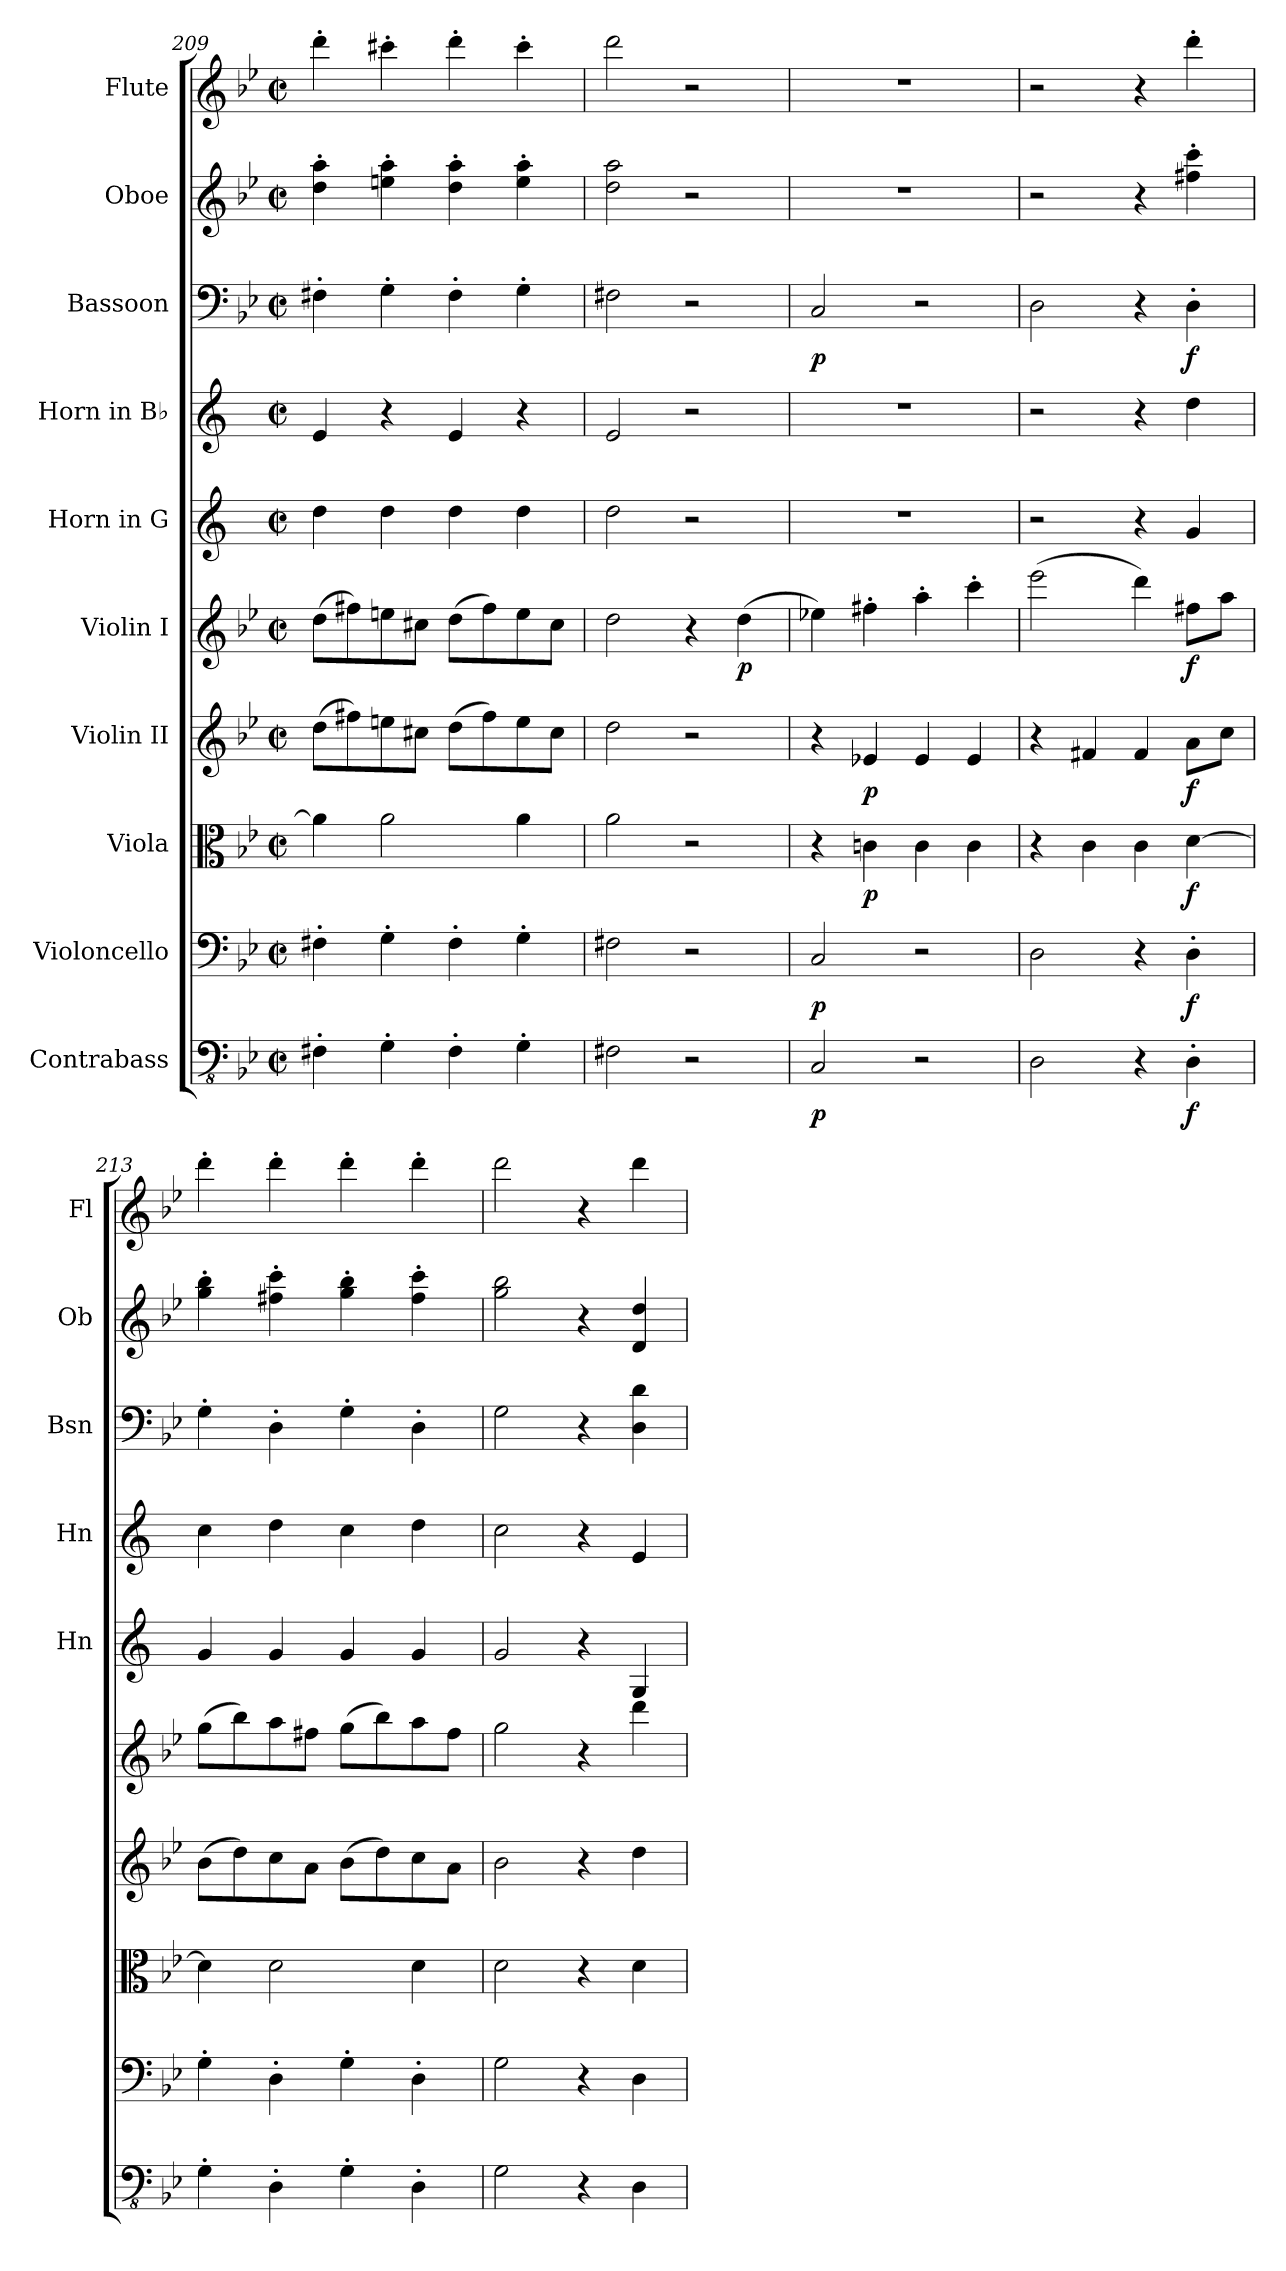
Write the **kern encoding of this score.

**kern	**dynam	**kern	**dynam	**kern	**dynam	**kern	**dynam	**kern	**dynam	**kern	**kern	**kern	**dynam	**kern	**kern
*part10	*part10	*part9	*part9	*part8	*part8	*part7	*part7	*part6	*part6	*part5	*part4	*part3	*part3	*part2	*part1
*staff10	*staff10	*staff9	*staff9	*staff8	*staff8	*staff7	*staff7	*staff6	*staff6	*staff5	*staff4	*staff3	*staff3	*staff2	*staff1
*I"Contrabass	*	*I"Violoncello	*	*I"Viola	*	*I"Violin II	*	*I"Violin I	*	*I"Horn in G	*I"Horn in B♭	*I"Bassoon	*	*I"Oboe	*I"Flute
*	*	*	*	*	*	*	*	*	*	*I'Hn	*I'Hn	*I'Bsn	*	*I'Ob	*I'Fl
*clefFv4	*	*clefF4	*	*clefC3	*	*clefG2	*	*clefG2	*	*clefG2	*clefG2	*clefF4	*	*clefG2	*clefG2
*	*	*	*	*	*	*	*	*	*	*ITrd3c5	*ITrd1c2	*	*	*	*
*k[b-e-]	*	*k[b-e-]	*	*k[b-e-]	*	*k[b-e-]	*	*k[b-e-]	*	*k[f#]	*k[b-e-]	*k[b-e-]	*	*k[b-e-]	*k[b-e-]
*M2/2	*	*M2/2	*	*M2/2	*	*M2/2	*	*M2/2	*	*M2/2	*M2/2	*M2/2	*	*M2/2	*M2/2
*met(c|)	*	*met(c|)	*	*met(c|)	*	*met(c|)	*	*met(c|)	*	*met(c|)	*met(c|)	*met(c|)	*	*met(c|)	*met(c|)
=209	=209	=209	=209	=209	=209	=209	=209	=209	=209	=209	=209	=209	=209	=209	=209
4FF#X'\	.	4F#X'\	.	4a\]	.	(>8dd\L	.	(>8dd\L	.	4a\	4d/	4F#X'\	.	4dd\' 4aa\'	4ddd'\
.	.	.	.	.	.	8ff#X\)	.	8ff#X\)	.	.	.	.	.	.	.
4GG'\	.	4G'\	.	2a\	.	8een\	.	8een\	.	4a\	4r	4G'\	.	4een\' 4aa\'	4ccc#X'\
.	.	.	.	.	.	8cc#X\J	.	8cc#X\J	.	.	.	.	.	.	.
4FF#'\	.	4F#'\	.	.	.	(>8dd\L	.	(>8dd\L	.	4a\	4d/	4F#'\	.	4dd\' 4aa\'	4ddd'\
.	.	.	.	.	.	8ff#\)	.	8ff#\)	.	.	.	.	.	.	.
4GG'\	.	4G'\	.	4a\	.	8ee\	.	8ee\	.	4a\	4r	4G'\	.	4ee\' 4aa\'	4ccc#'\
.	.	.	.	.	.	8cc#\J	.	8cc#\J	.	.	.	.	.	.	.
=210	=210	=210	=210	=210	=210	=210	=210	=210	=210	=210	=210	=210	=210	=210	=210
2FF#X\	.	2F#X\	.	2a\	.	2dd\	.	2dd\	.	2a\	2d/	2F#X\	.	2dd\ 2aa\	2ddd\
2r	.	2r	.	2r	.	2r	.	4r	.	2r	2r	2r	.	2r	2r
!	!	!	!	!	!	!	!	!	!LO:DY:b	!	!	!	!	!	!
.	.	.	.	.	.	.	.	(>4dd\	p	.	.	.	.	.	.
=211	=211	=211	=211	=211	=211	=211	=211	=211	=211	=211	=211	=211	=211	=211	=211
!	!LO:DY:b	!	!LO:DY:b	!	!	!	!	!	!	!	!	!	!LO:DY:b	!	!
2CC/	p	2C/	p	4r	.	4r	.	4ee-X\)	.	1r	1r	2C/	p	1r	1r
!	!	!	!	!	!LO:DY:b	!	!LO:DY:b	!	!	!	!	!	!	!	!
.	.	.	.	4cn\	p	4e-X/	p	4ff#X'\	.	.	.	.	.	.	.
2r	.	2r	.	4c\	.	4e-/	.	4aa'\	.	.	.	2r	.	.	.
.	.	.	.	4c\	.	4e-/	.	4ccc'\	.	.	.	.	.	.	.
=212	=212	=212	=212	=212	=212	=212	=212	=212	=212	=212	=212	=212	=212	=212	=212
2DD\	.	2D\	.	4r	.	4r	.	(>2eee-\	.	2r	2r	2D\	.	2r	2r
.	.	.	.	4c\	.	4f#X/	.	.	.	.	.	.	.	.	.
4r	.	4r	.	4c\	.	4f#/	.	4ddd\)	.	4r	4r	4r	.	4r	4r
!	!LO:DY:b	!	!LO:DY:b	!	!LO:DY:b	!	!LO:DY:b	!	!LO:DY:b	!	!	!	!LO:DY:b	!	!
4DD'\	f	4D'\	f	[4d\	f	8a\L	f	8ff#X\L	f	4d/	4cc\	4D'\	f	4ff#X\' 4ccc\'	4ddd'\
.	.	.	.	.	.	8cc\J	.	8aa\J	.	.	.	.	.	.	.
=213	=213	=213	=213	=213	=213	=213	=213	=213	=213	=213	=213	=213	=213	=213	=213
4GG'\	.	4G'\	.	4d\]	.	(>8b-\L	.	(>8gg\L	.	4d/	4b-\	4G'\	.	4gg\' 4bb-\'	4ddd'\
.	.	.	.	.	.	8dd\)	.	8bb-\)	.	.	.	.	.	.	.
4DD'\	.	4D'\	.	2d\	.	8cc\	.	8aa\	.	4d/	4cc\	4D'\	.	4ff#X\' 4ccc\'	4ddd'\
.	.	.	.	.	.	8a\J	.	8ff#X\J	.	.	.	.	.	.	.
4GG'\	.	4G'\	.	.	.	(>8b-\L	.	(>8gg\L	.	4d/	4b-\	4G'\	.	4gg\' 4bb-\'	4ddd'\
.	.	.	.	.	.	8dd\)	.	8bb-\)	.	.	.	.	.	.	.
4DD'\	.	4D'\	.	4d\	.	8cc\	.	8aa\	.	4d/	4cc\	4D'\	.	4ff#\' 4ccc\'	4ddd'\
.	.	.	.	.	.	8a\J	.	8ff#\J	.	.	.	.	.	.	.
=214	=214	=214	=214	=214	=214	=214	=214	=214	=214	=214	=214	=214	=214	=214	=214
2GG\	.	2G\	.	2d\	.	2b-\	.	2gg\	.	2d/	2b-\	2G\	.	2gg\ 2bb-\	2ddd\
4r	.	4r	.	4r	.	4r	.	4r	.	4r	4r	4r	.	4r	4r
4DD\	.	4D\	.	4d\	.	4dd\	.	4ddd\	.	4D/	4d/	4D\ 4d\	.	4d/ 4dd/	4ddd\
=	=	=	=	=	=	=	=	=	=	=	=	=	=	=	=
*-	*-	*-	*-	*-	*-	*-	*-	*-	*-	*-	*-	*-	*-	*-	*-
